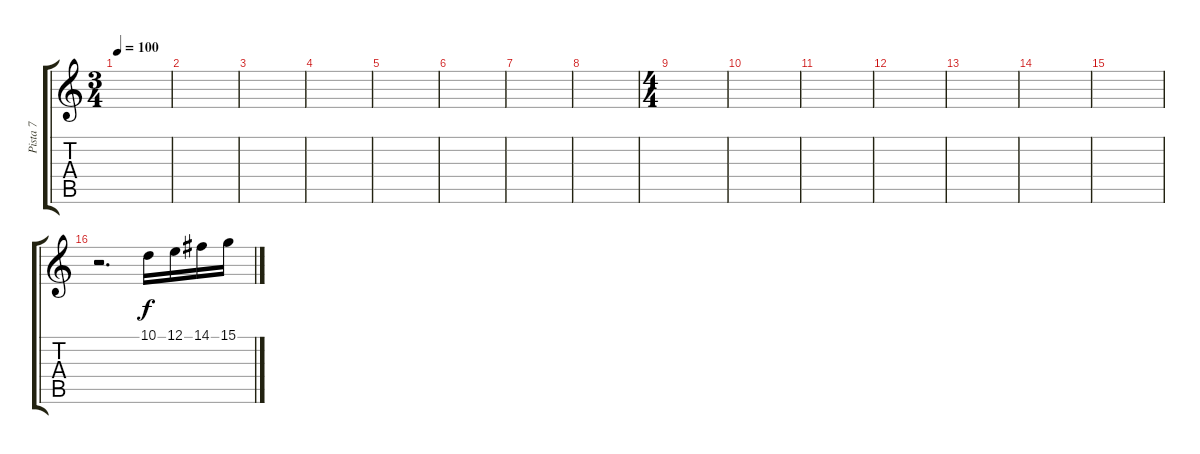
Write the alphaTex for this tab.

\track ("Pista 7" "Pista 7") {instrument brightacousticpiano}
\staff {score tabs}
\tuning (E4 B3 G3 D3 A2 E2) {hide}
\ts (3 4)
\tempo 100
\clef g2
\ks c
|
|
|
|
|
|
|
|
\ts (4 4)
|
|
|
|
|
|
|
r.2{d} 10.1.16 12.1.16 14.1.16 15.1.16
